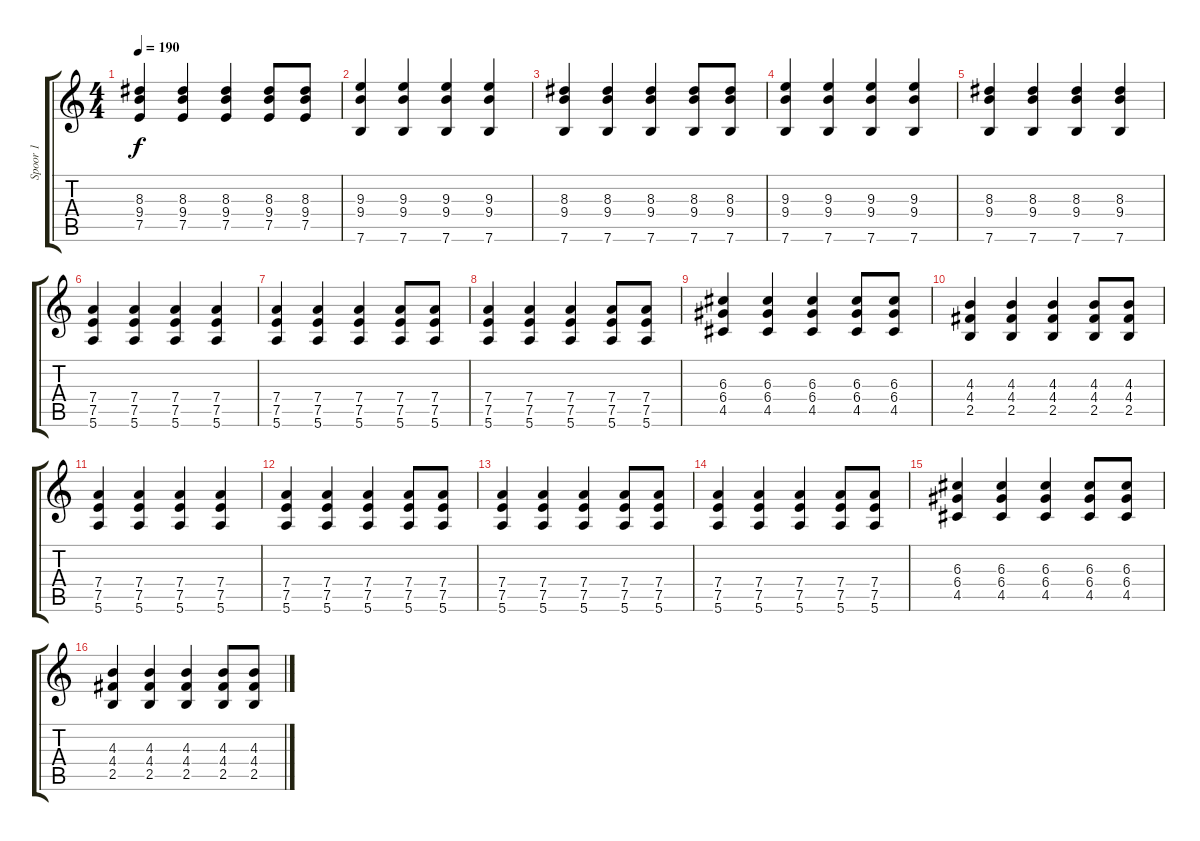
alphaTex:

\track ("Spoor 1" "Spoor 1") {instrument acousticguitarsteel}
\staff {score tabs}
\tuning (E4 B3 G3 D3 A2 E2) {hide}
\ts (4 4)
\tempo 190
\clef g2
\ks c
(8.3 9.4 7.5).4{dy f} (8.3 9.4 7.5).4 (8.3 9.4 7.5).4 (8.3 9.4 7.5).8 (8.3 9.4 7.5).8 |
(9.3 9.4 7.6).4 (9.3 9.4 7.6).4 (9.3 9.4 7.6).4 (9.3 9.4 7.6).4 |
(8.3 9.4 7.6).4 (8.3 9.4 7.6).4 (8.3 9.4 7.6).4 (8.3 9.4 7.6).8 (8.3 9.4 7.6).8 |
(9.3 9.4 7.6).4 (9.3 9.4 7.6).4 (9.3 9.4 7.6).4 (9.3 9.4 7.6).4 |
(8.3 9.4 7.6).4 (8.3 9.4 7.6).4 (8.3 9.4 7.6).4 (8.3 9.4 7.6).4 |
(7.4 7.5 5.6).4 (7.4 7.5 5.6).4 (7.4 7.5 5.6).4 (7.4 7.5 5.6).4 |
(7.4 7.5 5.6).4 (7.4 7.5 5.6).4 (7.4 7.5 5.6).4 (7.4 7.5 5.6).8 (7.4 7.5 5.6).8 |
(7.4 7.5 5.6).4 (7.4 7.5 5.6).4 (7.4 7.5 5.6).4 (7.4 7.5 5.6).8 (7.4 7.5 5.6).8 |
(6.3 6.4 4.5).4 (6.3 6.4 4.5).4 (6.3 6.4 4.5).4 (6.3 6.4 4.5).8 (6.3 6.4 4.5).8 |
(4.3 4.4 2.5).4 (4.3 4.4 2.5).4 (4.3 4.4 2.5).4 (4.3 4.4 2.5).8 (4.3 4.4 2.5).8 |
(7.4 7.5 5.6).4 (7.4 7.5 5.6).4 (7.4 7.5 5.6).4 (7.4 7.5 5.6).4 |
(7.4 7.5 5.6).4 (7.4 7.5 5.6).4 (7.4 7.5 5.6).4 (7.4 7.5 5.6).8 (7.4 7.5 5.6).8 |
(7.4 7.5 5.6).4 (7.4 7.5 5.6).4 (7.4 7.5 5.6).4 (7.4 7.5 5.6).8 (7.4 7.5 5.6).8 |
(7.4 7.5 5.6).4 (7.4 7.5 5.6).4 (7.4 7.5 5.6).4 (7.4 7.5 5.6).8 (7.4 7.5 5.6).8 |
(6.3 6.4 4.5).4 (6.3 6.4 4.5).4 (6.3 6.4 4.5).4 (6.3 6.4 4.5).8 (6.3 6.4 4.5).8 |
(4.3 4.4 2.5).4 (4.3 4.4 2.5).4 (4.3 4.4 2.5).4 (4.3 4.4 2.5).8 (4.3 4.4 2.5).8
